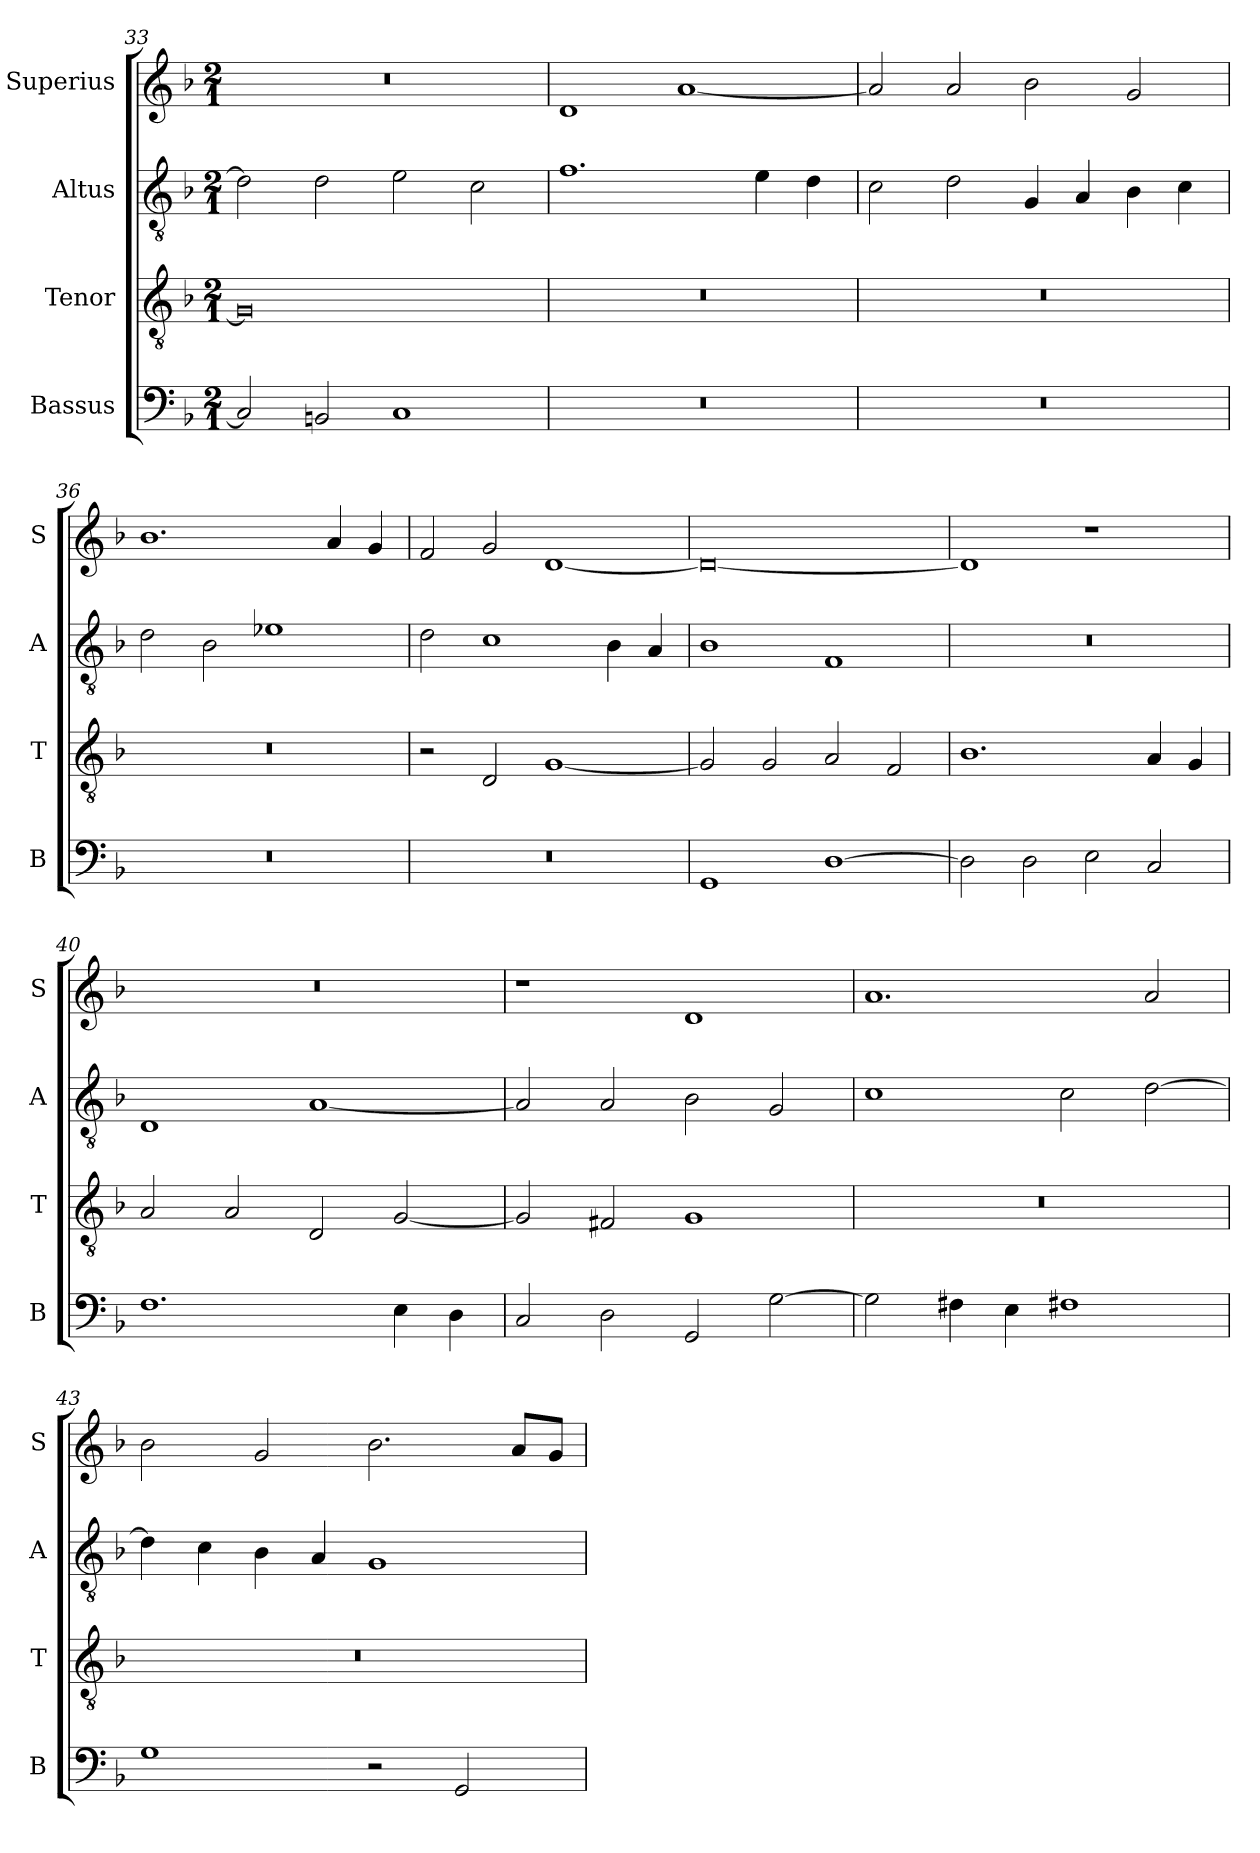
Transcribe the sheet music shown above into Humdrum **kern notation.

**kern	**kern	**kern	**kern
*part4	*part3	*part2	*part1
*staff4	*staff3	*staff2	*staff1
*I"Bassus	*I"Tenor	*I"Altus	*I"Superius
*I'B	*I'T	*I'A	*I'S
*clefF4	*clefGv2	*clefGv2	*clefG2
*k[b-]	*k[b-]	*k[b-]	*k[b-]
*F:	*F:	*F:	*F:
*M2/1	*M2/1	*M2/1	*M2/1
=33	=33	=33	=33
2C]	0G]	2d]	0r
2BBn	.	2d	.
1C	.	2e	.
.	.	2c	.
=34	=34	=34	=34
0r	0r	1.f	1d
.	.	.	[1a
.	.	4e	.
.	.	4d	.
=35	=35	=35	=35
0r	0r	2c	2a]
.	.	2d	2a
.	.	4G	2b-
.	.	4A	.
.	.	4B-	2g
.	.	4c	.
=36	=36	=36	=36
0r	0r	2d	1.b-
.	.	2B-	.
.	.	1e-X	.
.	.	.	4a
.	.	.	4g
=37	=37	=37	=37
0r	2r	2d	2f
.	2D	1c	2g
.	[1G	.	[1d
.	.	4B-	.
.	.	4A	.
=38	=38	=38	=38
1GG	2G]	1B-	0d_
.	2G	.	.
[1D	2A	1F	.
.	2F	.	.
=39	=39	=39	=39
2D]	1.B-	0r	1d]
2D	.	.	.
2E	.	.	1r
2C	4A	.	.
.	4G	.	.
=40	=40	=40	=40
1.F	2A	1D	0r
.	2A	.	.
.	2D	[1A	.
4E	[2G	.	.
4D	.	.	.
=41	=41	=41	=41
2C	2G]	2A]	1r
2D	2F#X	2A	.
2GG	1G	2B-	1d
[2G	.	2G	.
=42	=42	=42	=42
2G]	0r	1c	1.a
4F#X	.	.	.
4E	.	.	.
1F#X	.	2c	.
.	.	[2d	2a
=43	=43	=43	=43
1G	0r	4d]	2b-
.	.	4c	.
.	.	4B-	2g
.	.	4A	.
2r	.	1G	2.b-
2GG	.	.	.
.	.	.	8aL
.	.	.	8gJ
=	=	=	=
*-	*-	*-	*-
